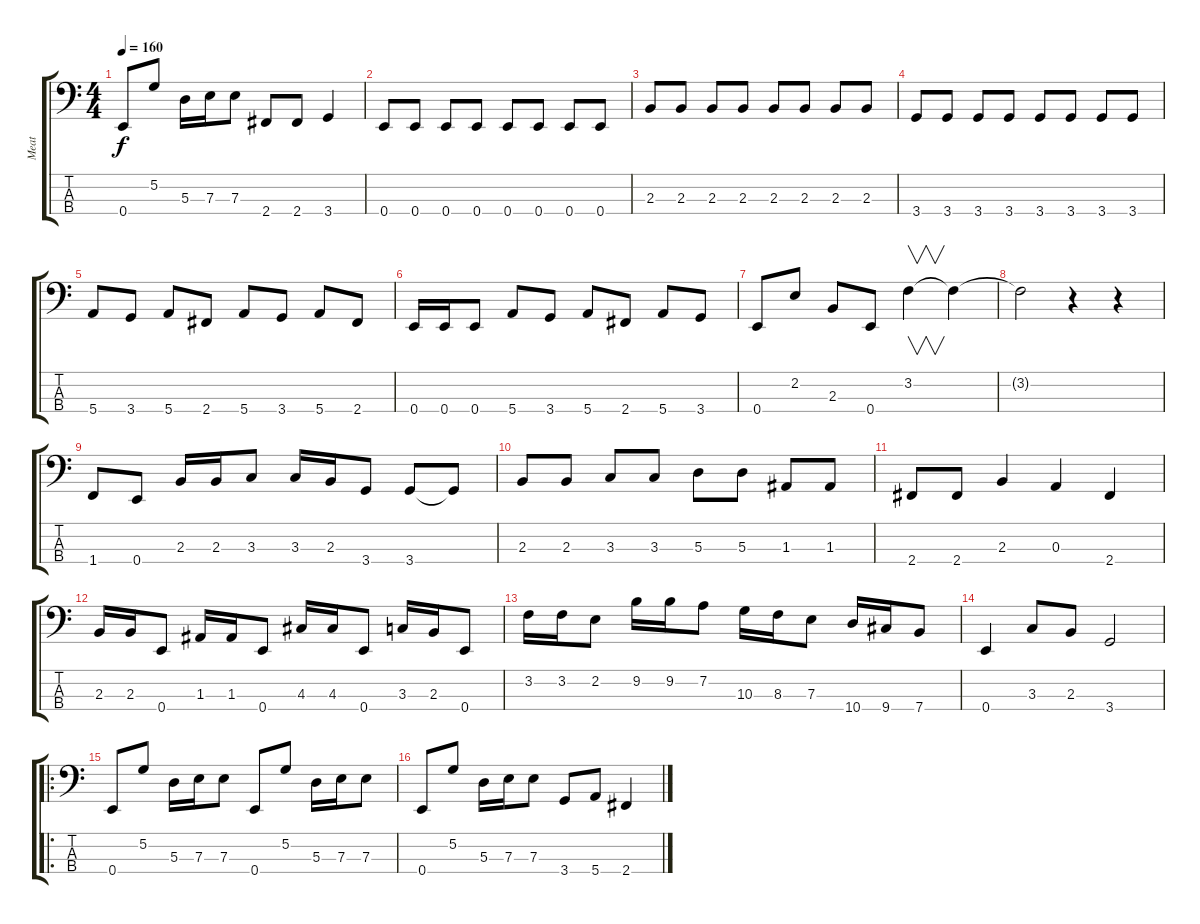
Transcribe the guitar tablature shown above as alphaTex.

\track ("Meat" "Meat") {instrument electricbasspick}
\staff {score tabs}
\tuning (G2 D2 A1 E1) {hide}
\ts (4 4)
\tempo 160
\clef f4
\ks c
0.4.8{dy f} 5.2.8 5.3.16 7.3.16 7.3.8 2.4.8 2.4.8 3.4.4 |
0.4.8 0.4.8 0.4.8 0.4.8 0.4.8 0.4.8 0.4.8 0.4.8 |
2.3.8 2.3.8 2.3.8 2.3.8 2.3.8 2.3.8 2.3.8 2.3.8 |
3.4.8 3.4.8 3.4.8 3.4.8 3.4.8 3.4.8 3.4.8 3.4.8 |
5.4.8 3.4.8 5.4.8 2.4.8 5.4.8 3.4.8 5.4.8 2.4.8 |
0.4.16 0.4.16 0.4.8 5.4.8 3.4.8 5.4.8 2.4.8 5.4.8 3.4.8 |
0.4.8 2.2.8 2.3.8 0.4.8 3.2.4{v} 3.2{t}.4 |
3.2{t}.2 r.4 r.4 |
1.4.8 0.4.8 2.3.16 2.3.16 3.3.8 3.3.16 2.3.16 3.4.8 3.4.8 3.4{t}.8 |
2.3.8 2.3.8 3.3.8 3.3.8 5.3.8 5.3.8 1.3.8 1.3.8 |
2.4.8 2.4.8 2.3.4 0.3.4 2.4.4 |
2.3.16 2.3.16 0.4.8 1.3.16 1.3.16 0.4.8 4.3.16 4.3.16 0.4.8 3.3.16 2.3.16 0.4.8 |
3.2.16 3.2.16 2.2.8 9.2.16 9.2.16 7.2.8 10.3.16 8.3.16 7.3.8 10.4.16 9.4.16 7.4.8 |
0.4.4 3.3.8 2.3.8 3.4.2 |
\ro
0.4.8 5.2.8 5.3.16 7.3.16 7.3.8 0.4.8 5.2.8 5.3.16 7.3.16 7.3.8 |
0.4.8 5.2.8 5.3.16 7.3.16 7.3.8 3.4.8 5.4.8 2.4.4
